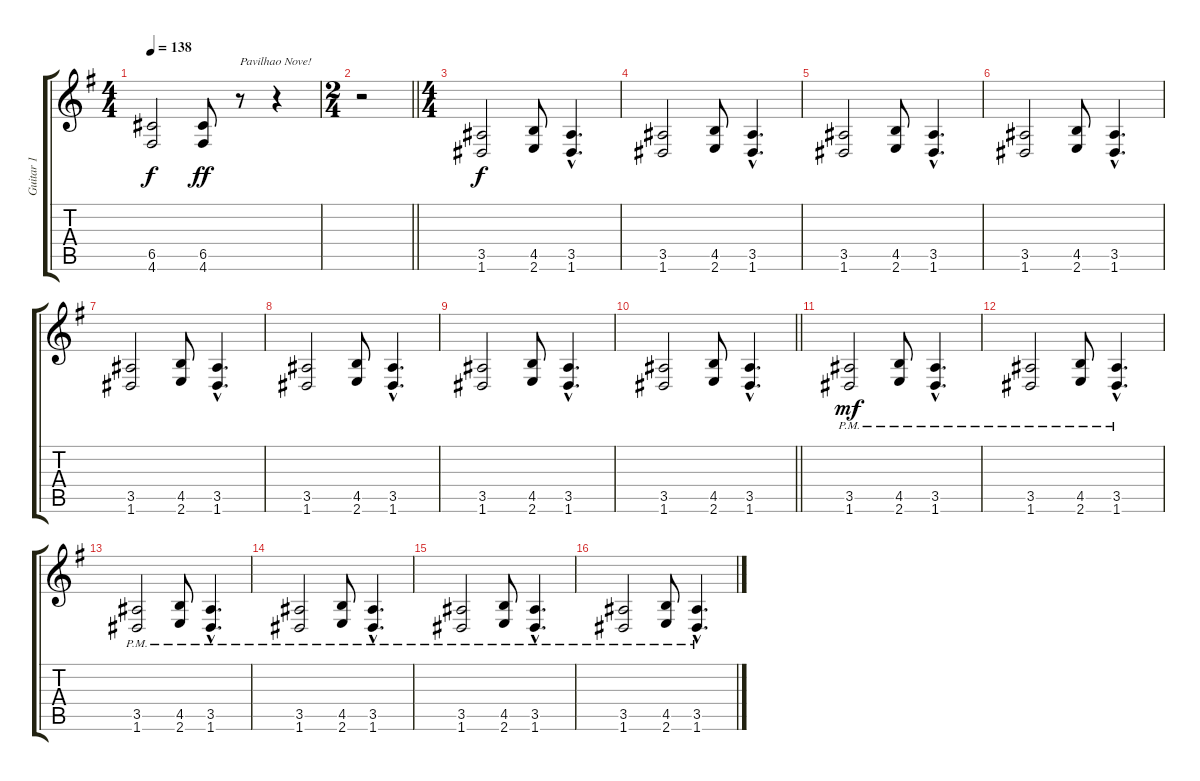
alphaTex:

\track ("Guitar 1" "Guitar 1") {instrument distortionguitar}
\staff {score tabs}
\tuning (D4 A3 F3 C3 G2 D2) {hide}
\ts (4 4)
\tempo 138
\clef g2
\ks eminor
(6.5{t} 4.6{t}).2{dy f} (6.5 4.6).8{dy ff} r.8{txt "Pavilhao Nove!"} r.4 |
\ts (2 4)
\barLineRight lightlight
r.2 |
\ts (4 4)
(3.5 1.6).2{dy f} (4.5 2.6).8 (3.5{hac} 1.6{hac}).4{d} |
(3.5 1.6).2 (4.5 2.6).8 (3.5{hac} 1.6{hac}).4{d} |
(3.5 1.6).2 (4.5 2.6).8 (3.5{hac} 1.6{hac}).4{d} |
(3.5 1.6).2 (4.5 2.6).8 (3.5{hac} 1.6{hac}).4{d} |
(3.5 1.6).2 (4.5 2.6).8 (3.5{hac} 1.6{hac}).4{d} |
(3.5 1.6).2 (4.5 2.6).8 (3.5{hac} 1.6{hac}).4{d} |
(3.5 1.6).2 (4.5 2.6).8 (3.5{hac} 1.6{hac}).4{d} |
\barLineRight lightlight
(3.5 1.6).2 (4.5 2.6).8 (3.5{hac} 1.6{hac}).4{d} |
(3.5{pm} 1.6).2{dy mf} (4.5{pm} 2.6).8 (3.5{hac pm} 1.6{hac}).4{d} |
(3.5{pm} 1.6).2 (4.5{pm} 2.6).8 (3.5{hac pm} 1.6{hac}).4{d} |
(3.5{pm} 1.6).2 (4.5{pm} 2.6).8 (3.5{hac pm} 1.6{hac}).4{d} |
(3.5{pm} 1.6).2 (4.5{pm} 2.6).8 (3.5{hac pm} 1.6{hac}).4{d} |
(3.5{pm} 1.6).2 (4.5{pm} 2.6).8 (3.5{hac pm} 1.6{hac}).4{d} |
(3.5{pm} 1.6).2 (4.5{pm} 2.6).8 (3.5{hac pm} 1.6{hac}).4{d}
